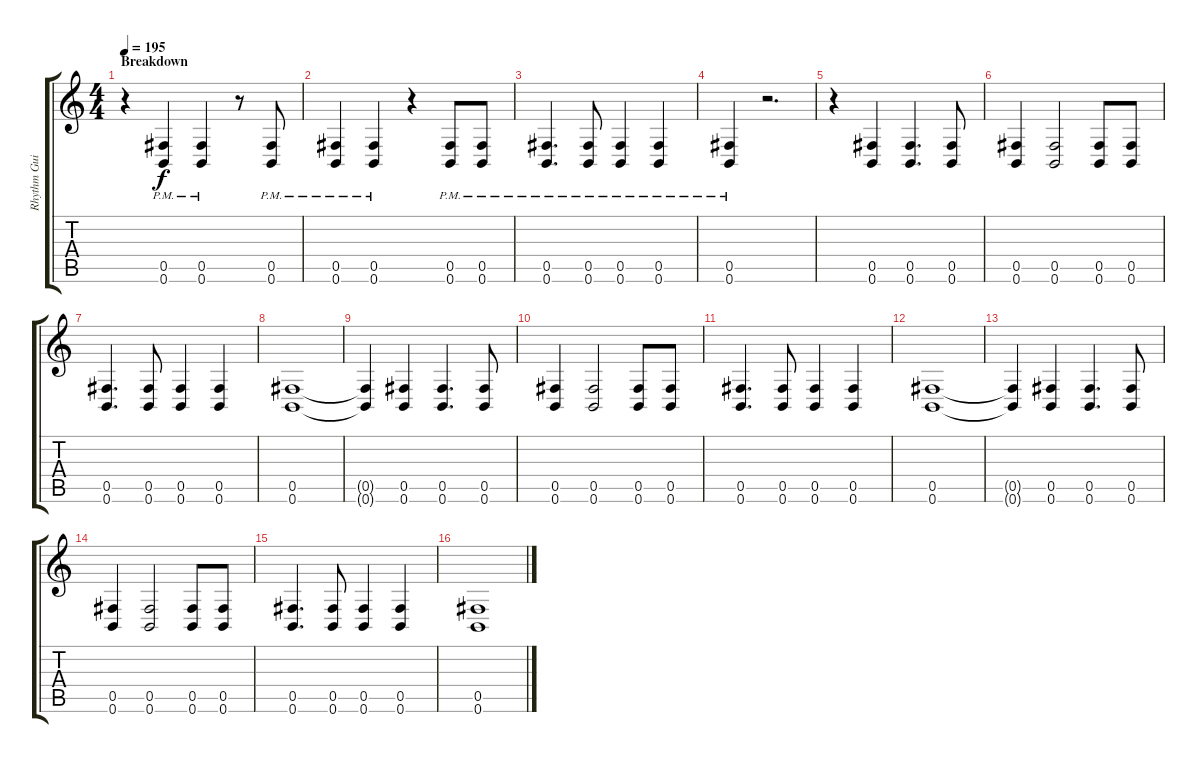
\track ("Rhythm Guitar" "Rhythm Gui") {instrument distortionguitar}
\staff {score tabs}
\tuning (Db4 Ab3 E3 B2 Gb2 B1) {hide}
\ts (4 4)
\section ("" "Breakdown")
\tempo 195
\clef g2
\ks c
r.4{dy f} (0.5{pm} 0.6{pm}).4 (0.5{pm} 0.6{pm}).4 r.8 (0.5{pm} 0.6{pm}).8 |
(0.5{pm} 0.6{pm}).4 (0.5{pm} 0.6{pm}).4 r.4 (0.5{pm} 0.6{pm}).8 (0.5{pm} 0.6{pm}).8 |
(0.5{pm} 0.6{pm}).4{d} (0.5{pm} 0.6{pm}).8 (0.5{pm} 0.6{pm}).4 (0.5{pm} 0.6{pm}).4 |
(0.5{pm} 0.6{pm}).4 r.2{d} |
r.4 (0.5 0.6).4 (0.5 0.6).4{d} (0.5 0.6).8 |
(0.5 0.6).4 (0.5 0.6).2 (0.5 0.6).8 (0.5 0.6).8 |
(0.5 0.6).4{d} (0.5 0.6).8 (0.5 0.6).4 (0.5 0.6).4 |
(0.5 0.6).1 |
(0.5{t} 0.6{t}).4 (0.5 0.6).4 (0.5 0.6).4{d} (0.5 0.6).8 |
(0.5 0.6).4 (0.5 0.6).2 (0.5 0.6).8 (0.5 0.6).8 |
(0.5 0.6).4{d} (0.5 0.6).8 (0.5 0.6).4 (0.5 0.6).4 |
(0.5 0.6).1 |
(0.5{t} 0.6{t}).4 (0.5 0.6).4 (0.5 0.6).4{d} (0.5 0.6).8 |
(0.5 0.6).4 (0.5 0.6).2 (0.5 0.6).8 (0.5 0.6).8 |
(0.5 0.6).4{d} (0.5 0.6).8 (0.5 0.6).4 (0.5 0.6).4 |
(0.5 0.6).1
